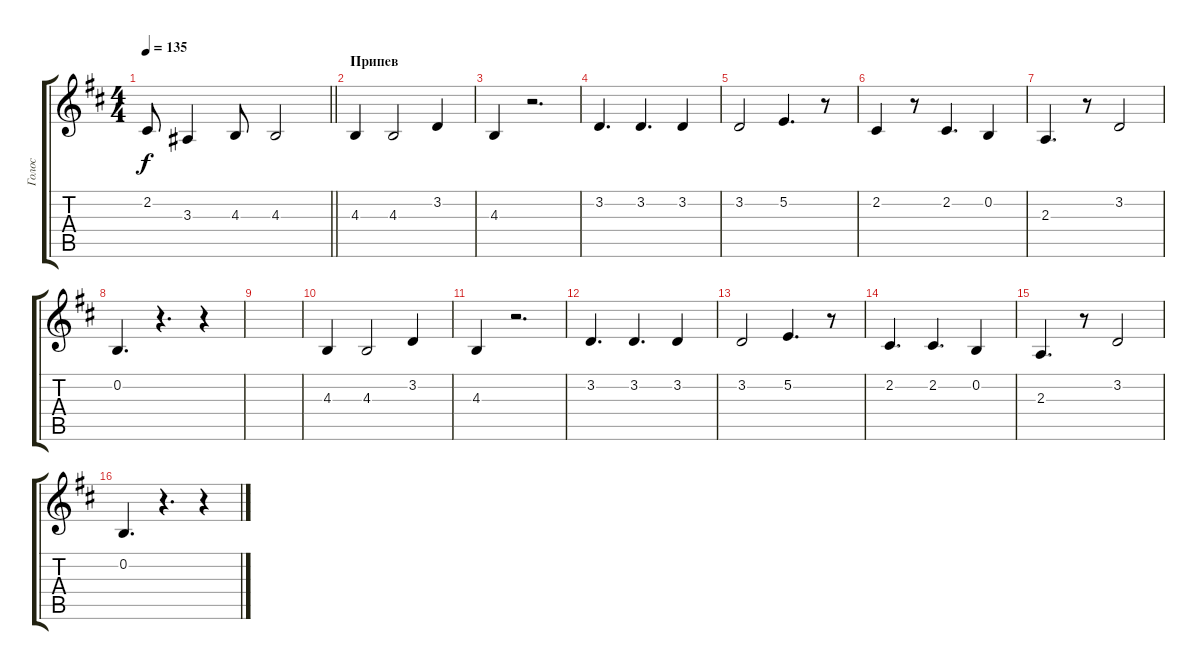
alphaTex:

\track ("Голос" "Голос") {solo instrument lead1square}
\staff {score tabs}
\tuning (E4 B3 G3 D3 A2 E2) {hide}
\ts (4 4)
\tempo 135
\clef g2
\barLineRight lightlight
\ks bminor
2.2.8{dy f} 3.3.4 4.3.8 4.3.2 |
\section ("" "Припев")
4.3.4 4.3.2 3.2.4 |
4.3.4 r.2{d} |
3.2.4{d} 3.2.4{d} 3.2.4 |
3.2.2 5.2.4{d} r.8 |
2.2.4 r.8 2.2.4{d} 0.2.4 |
2.3.4{d} r.8 3.2.2 |
0.2.4{d} r.4{d} r.4 |
|
4.3.4 4.3.2 3.2.4 |
4.3.4 r.2{d} |
3.2.4{d} 3.2.4{d} 3.2.4 |
3.2.2 5.2.4{d} r.8 |
2.2.4{d} 2.2.4{d} 0.2.4 |
2.3.4{d} r.8 3.2.2 |
0.2.4{d} r.4{d} r.4
